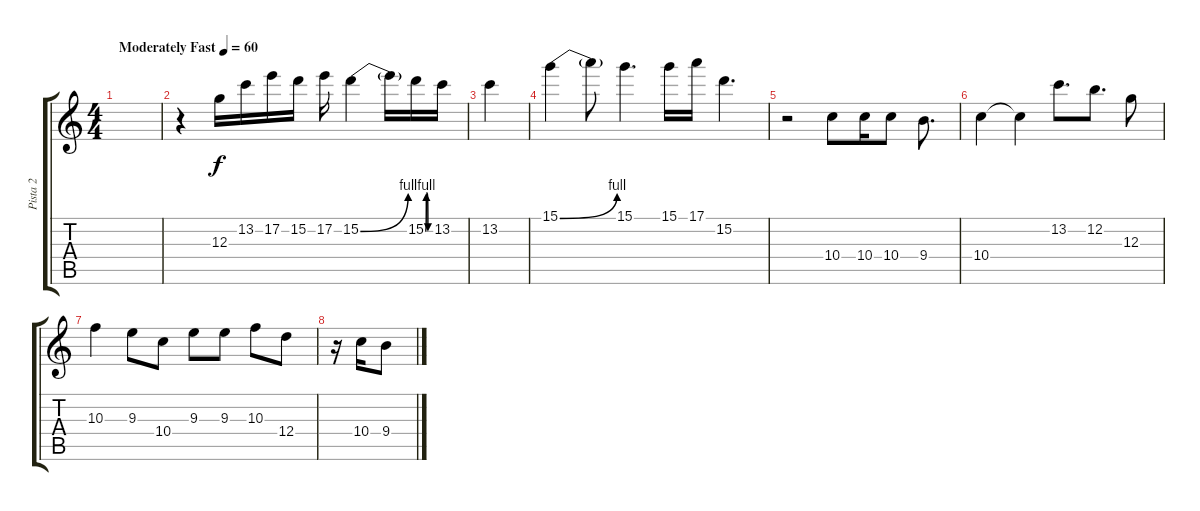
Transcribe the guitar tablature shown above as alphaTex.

\track ("Pista 2" "Pista 2") {instrument acousticguitarsteel}
\staff {score tabs}
\tuning (E4 B3 G3 D3 A2 E2) {hide}
\ts (4 4)
\tempo (60 "Moderately Fast")
\clef g2
\ks c
|
r.4 12.3.16{beam merge} 13.2.16{beam merge} 17.2.16{beam merge} 15.2.16{beam split} 17.2.16 15.2{be (bend 0 0 60 4)}.4 15.2{t}.16 15.2{be (custom 0 0 10 4 20 4 30 0 60 0)}.16 13.2.16 |
13.2.4 |
15.1{be (bend 0 0 60 4)}.4 15.1{t}.8 15.1.4{d} 15.1.16 17.1.16 15.2.4{d} |
r.2{beam merge} 10.4.8{beam merge} 10.4.16{beam merge} 10.4.8 9.4.8{d} |
10.4.4 10.4{t}.4 13.2.8{d} 12.2.8{d} 12.3.8 |
10.3.4 9.3.8 10.4.8 9.3.8 9.3.8 10.3.8 12.4.8 |
r.16 10.4.16 9.4.8
